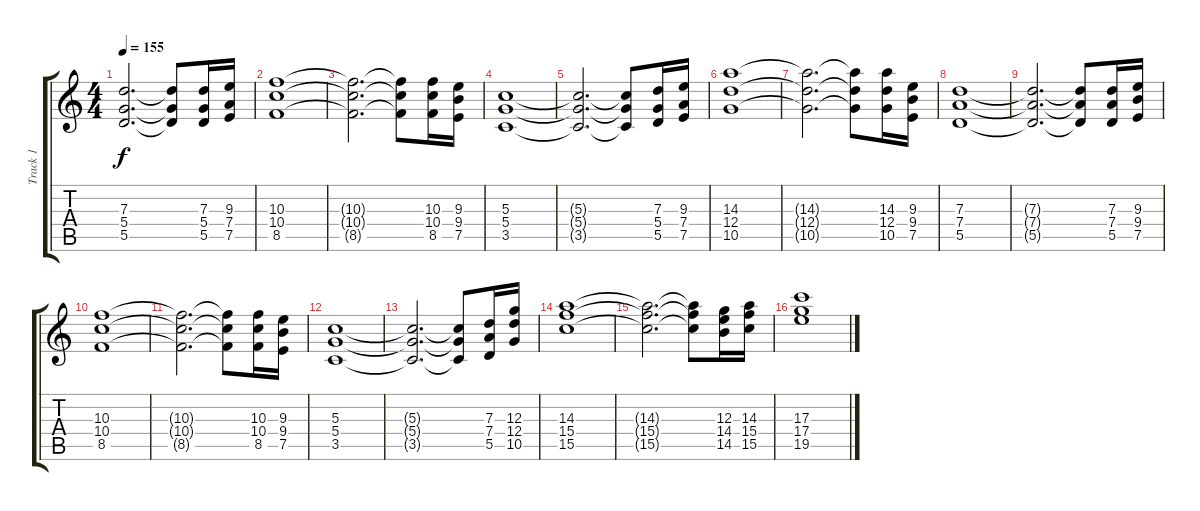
\track ("Track 1" "Track 1") {instrument distortionguitar}
\staff {score tabs}
\tuning (E4 B3 G3 D3 A2 E2) {hide}
\ts (4 4)
\tempo 155
\clef g2
\ks c
(7.3{t} 5.4{t} 5.5{t}).2{d dy f} (7.3{t} 5.4{t} 5.5{t}).8 (7.3 5.4 5.5).16 (9.3 7.4 7.5).16 |
(10.3 10.4 8.5).1 |
(10.3{t} 10.4{t} 8.5{t}).2{d} (10.3{t} 10.4{t} 8.5{t}).8 (10.3 10.4 8.5).16 (9.3 9.4 7.5).16 |
(5.3 5.4 3.5).1 |
(5.3{t} 5.4{t} 3.5{t}).2{d} (5.3{t} 5.4{t} 3.5{t}).8 (7.3 5.4 5.5).16 (9.3 7.4 7.5).16 |
(14.3 12.4 10.5).1 |
(14.3{t} 12.4{t} 10.5{t}).2{d} (14.3{t} 12.4{t} 10.5{t}).8 (14.3 12.4 10.5).16 (9.3 9.4 7.5).16 |
(7.3 7.4 5.5).1 |
(7.3{t} 7.4{t} 5.5{t}).2{d} (7.3{t} 7.4{t} 5.5{t}).8 (7.3 7.4 5.5).16 (9.3 9.4 7.5).16 |
(10.3 10.4 8.5).1 |
(10.3{t} 10.4{t} 8.5{t}).2{d} (10.3{t} 10.4{t} 8.5{t}).8 (10.3 10.4 8.5).16 (9.3 9.4 7.5).16 |
(5.3 5.4 3.5).1 |
(5.3{t} 5.4{t} 3.5{t}).2{d} (5.3{t} 5.4{t} 3.5{t}).8 (7.3 7.4 5.5).16 (12.3 12.4 10.5).16 |
(14.3 15.4 15.5).1 |
(14.3{t} 15.4{t} 15.5{t}).2{d} (14.3{t} 15.4{t} 15.5{t}).8 (12.3 14.4 14.5).16 (14.3 15.4 15.5).16 |
(17.3 17.4 19.5).1
